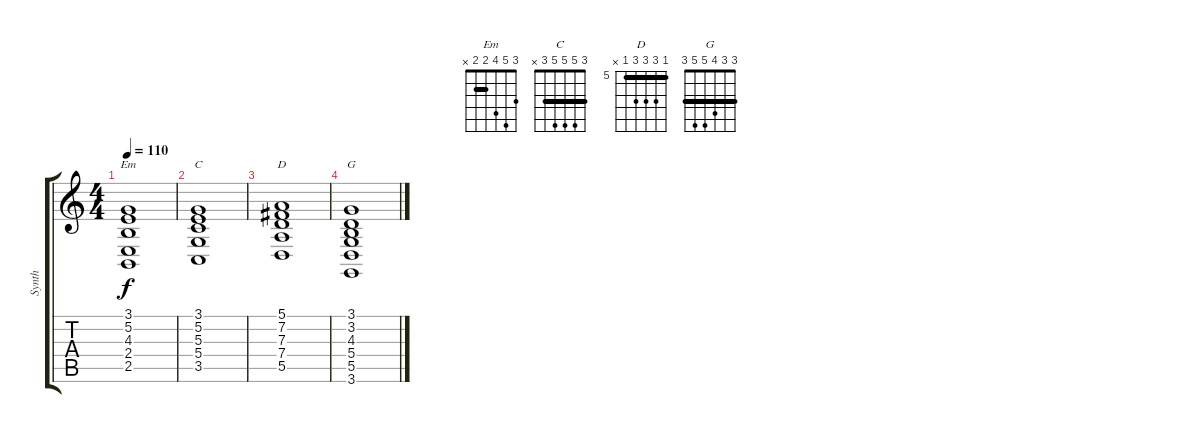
\track ("Synth" "Synth") {instrument stringensemble1}
\staff {score tabs}
\tuning (E4 B3 G3 D3 A2 E2) {hide}
\chord ("Em" 3 5 4 2 2 x) {barre 2}
\chord ("C" 3 5 5 5 3 x) {barre 3}
\chord ("D" 5 7 7 7 5 x) {firstfret 5 barre 5}
\chord ("G" 3 3 4 5 5 3) {barre 3}
\ts (4 4)
\tempo 110
\clef g2
\ks c
(3.1 5.2 4.3 2.4 2.5).1{ch "Em" dy f} |
(3.1 5.2 5.3 5.4 3.5).1{ch "C"} |
(5.1 7.2 7.3 7.4 5.5).1{ch "D"} |
(3.1 3.2 4.3 5.4 5.5 3.6).1{ch "G"}
